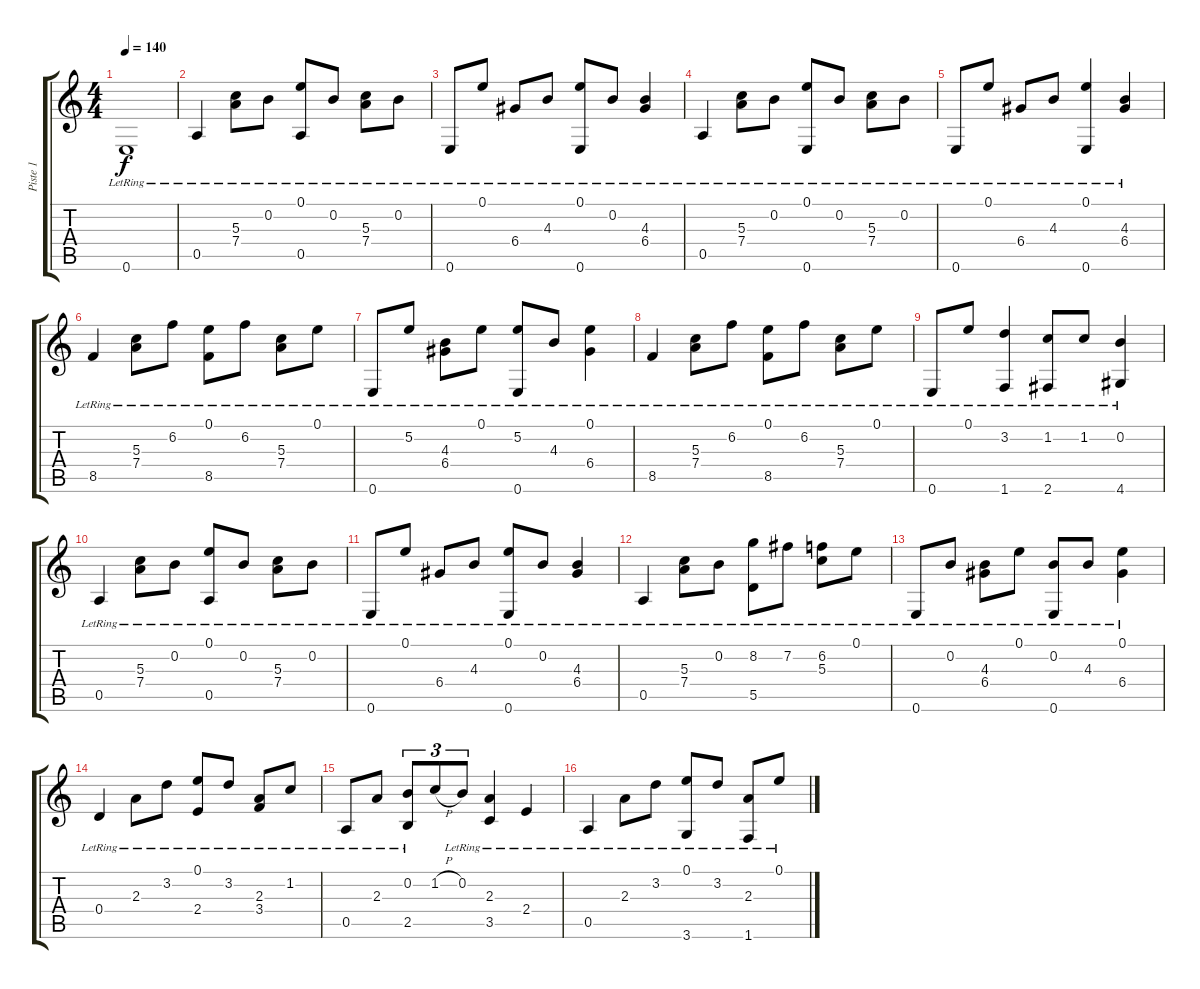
\track ("Piste 1" "Piste 1") {instrument acousticguitarnylon}
\staff {score tabs}
\tuning (E4 B3 G3 D3 A2 E2) {hide}
\ts (4 4)
\tempo 140
\clef g2
\ks c
0.6{lr}.1{dy f instrument acousticguitarnylon} |
0.5{lr}.4 (5.3{lr} 7.4{lr}).8 0.2{lr}.8 (0.1{lr} 0.5{lr}).8 0.2{lr}.8 (5.3{lr} 7.4{lr}).8 0.2{lr}.8 |
0.6{lr}.8 0.1{lr}.8 6.4{lr}.8 4.3{lr}.8 (0.1{lr} 0.6{lr}).8 0.2{lr}.8 (4.3{lr} 6.4{lr}).4 |
0.5{lr}.4 (5.3{lr} 7.4{lr}).8 0.2{lr}.8 (0.1{lr} 0.6{lr}).8 0.2{lr}.8 (5.3{lr} 7.4{lr}).8 0.2{lr}.8 |
0.6{lr}.8 0.1{lr}.8 6.4{lr}.8 4.3{lr}.8 (0.1{lr} 0.6{lr}).4 (4.3{lr} 6.4{lr}).4 |
8.5{lr}.4 (5.3{lr} 7.4{lr}).8 6.2{lr}.8 (0.1{lr} 8.5{lr}).8 6.2{lr}.8 (5.3{lr} 7.4{lr}).8 0.1{lr}.8 |
0.6{lr}.8 5.2{lr}.8 (4.3{lr} 6.4{lr}).8 0.1{lr}.8 (5.2{lr} 0.6{lr}).8 4.3{lr}.8 (0.1{lr} 6.4{lr}).4 |
8.5{lr}.4 (5.3{lr} 7.4{lr}).8 6.2{lr}.8 (0.1{lr} 8.5{lr}).8 6.2{lr}.8 (5.3{lr} 7.4{lr}).8 0.1{lr}.8 |
0.6{lr}.8 0.1{lr}.8 (3.2{lr} 1.6{lr}).4 (1.2{lr} 2.6{lr}).8 1.2{lr}.8 (0.2{lr} 4.6{lr}).4 |
0.5{lr}.4 (5.3{lr} 7.4{lr}).8 0.2{lr}.8 (0.1{lr} 0.5{lr}).8 0.2{lr}.8 (5.3{lr} 7.4{lr}).8 0.2{lr}.8 |
0.6{lr}.8 0.1{lr}.8 6.4{lr}.8 4.3{lr}.8 (0.1{lr} 0.6{lr}).8 0.2{lr}.8 (4.3{lr} 6.4{lr}).4 |
0.5{lr}.4 (5.3{lr} 7.4{lr}).8 0.2{lr}.8 (8.2{lr} 5.5{lr}).8 7.2{lr}.8 (6.2{lr} 5.3{lr}).8 0.1{lr}.8 |
0.6{lr}.8 0.2{lr}.8 (4.3{lr} 6.4{lr}).8 0.1{lr}.8 (0.2{lr} 0.6{lr}).8 4.3{lr}.8 (0.1{lr} 6.4{lr}).4 |
0.4{lr}.4 2.3{lr}.8 3.2{lr}.8 (0.1{lr} 2.4{lr}).8 3.2{lr}.8 (2.3{lr} 3.4{lr}).8 1.2{lr}.8 |
0.5{lr}.8 2.3{lr}.8 (0.2{lr} 2.5{lr}).8{tu (3 2)} 1.2{h}.8{tu (3 2)} 0.2{lr}.8{tu (3 2)} (2.3{lr} 3.5{lr}).4 2.4{lr}.4 |
0.5{lr}.4 2.3{lr}.8 3.2{lr}.8 (0.1{lr} 3.6{lr}).8 3.2{lr}.8 (2.3{lr} 1.6{lr}).8 0.1{lr}.8
